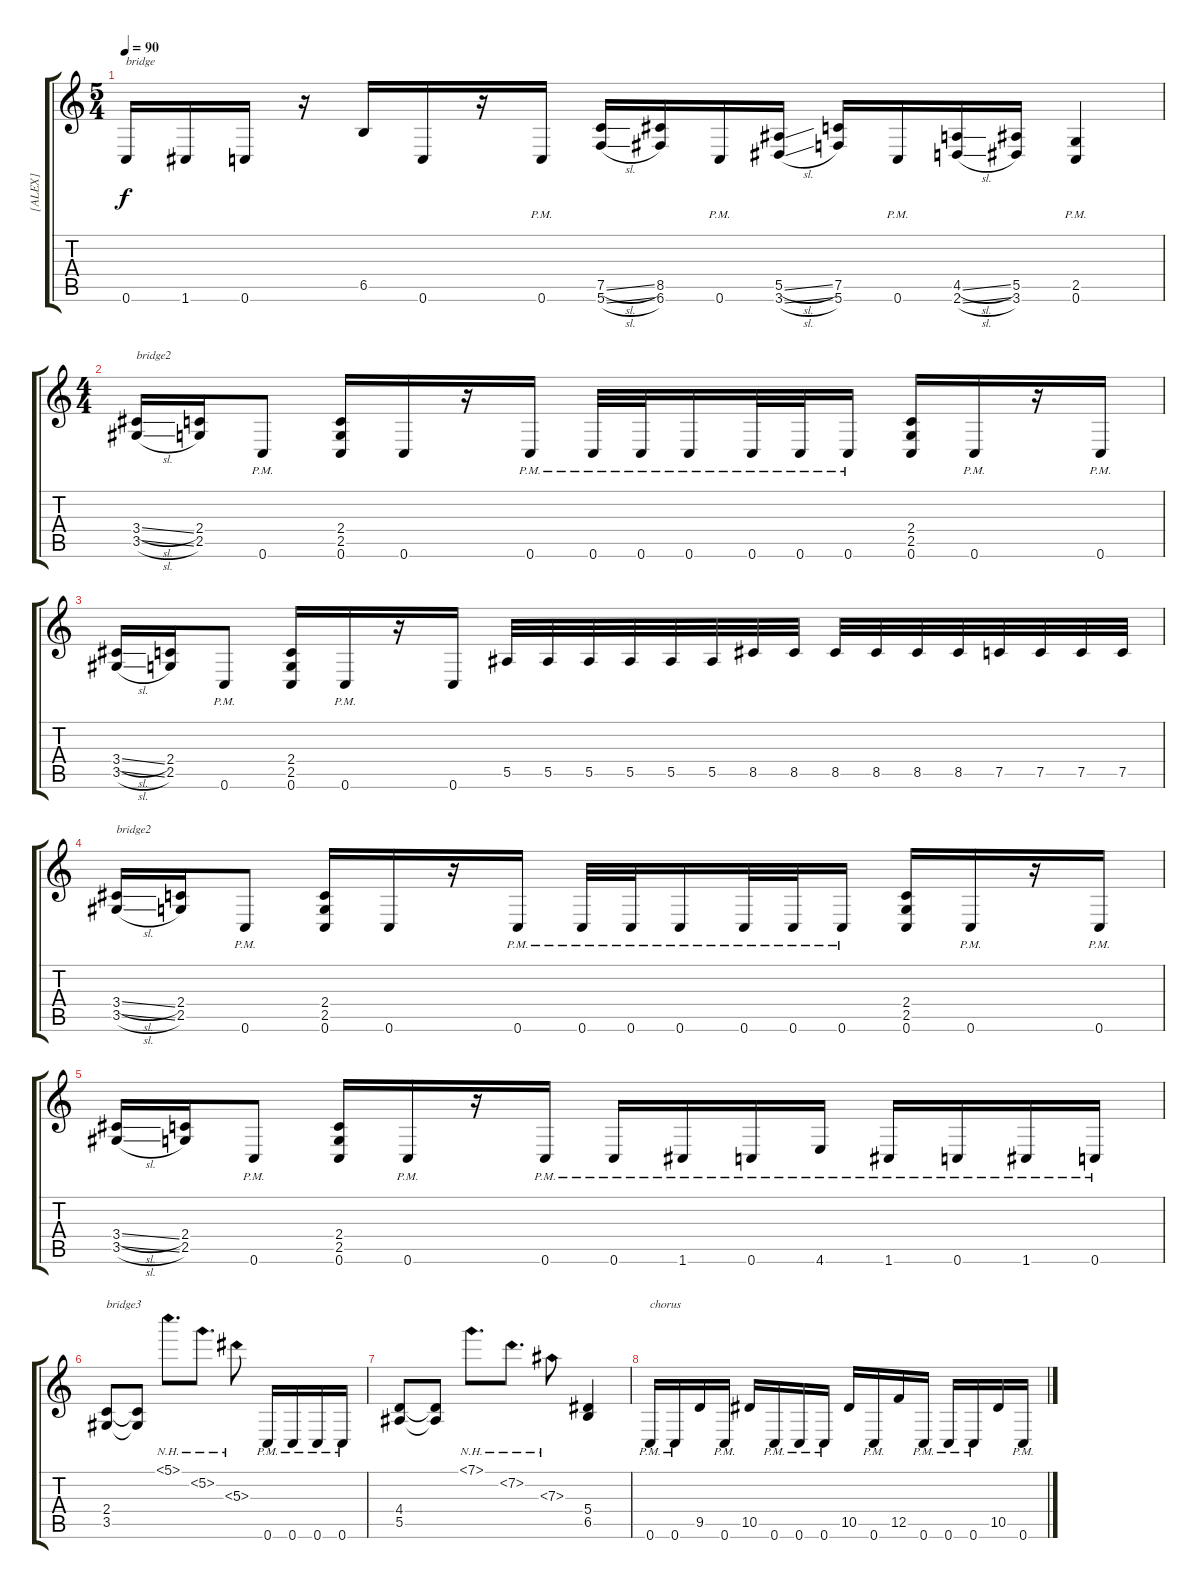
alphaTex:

\track ("[ALEX]" "[ALEX]") {instrument overdrivenguitar}
\staff {score tabs}
\tuning (C4 G3 Eb3 Bb2 F2 C2) {hide}
\ts (5 4)
\tempo 90
\clef g2
\ks c
0.6.16{txt "bridge" dy f} 1.6.16 0.6.16 r.16 6.5.16 0.6.16 r.16 0.6{pm}.16 (7.5{sl} 5.6{sl}).16 (8.5 6.6).16 0.6{pm}.16 (5.5{sl} 3.6{sl}).16 (7.5 5.6).16 0.6{pm}.16 (4.5{sl} 2.6{sl}).16 (5.5 3.6).16 (2.5{pm} 0.6).4 |
\ts (4 4)
(3.4{sl} 3.5{sl}).16{txt "bridge2"} (2.4 2.5).16 0.6{pm}.8 (2.4 2.5 0.6).16 0.6.16 r.16 0.6{pm}.16 0.6{pm}.32 0.6{pm}.32 0.6{pm}.16 0.6{pm}.32 0.6{pm}.32 0.6{pm}.16 (2.4 2.5 0.6).16 0.6{pm}.16 r.16 0.6{pm}.16 |
(3.4{sl} 3.5{sl}).16 (2.4 2.5).16 0.6{pm}.8 (2.4 2.5 0.6).16 0.6{pm}.16 r.16 0.6.16 5.5.32 5.5.32 5.5.32 5.5.32 5.5.32 5.5.32 8.5.32 8.5.32 8.5.32 8.5.32 8.5.32 8.5.32 7.5.32 7.5.32 7.5.32 7.5.32 |
(3.4{sl} 3.5{sl}).16{txt "bridge2"} (2.4 2.5).16 0.6{pm}.8 (2.4 2.5 0.6).16 0.6.16 r.16 0.6{pm}.16 0.6{pm}.32 0.6{pm}.32 0.6{pm}.16 0.6{pm}.32 0.6{pm}.32 0.6{pm}.16 (2.4 2.5 0.6).16 0.6{pm}.16 r.16 0.6{pm}.16 |
(3.4{sl} 3.5{sl}).16 (2.4 2.5).16 0.6{pm}.8 (2.4 2.5 0.6).16 0.6{pm}.16 r.16 0.6{pm}.16 0.6{pm}.16 1.6{pm}.16 0.6{pm}.16 4.6{pm}.16 1.6{pm}.16 0.6{pm}.16 1.6{pm}.16 0.6{pm}.16 |
(2.4 3.5).8{txt "bridge3"} (2.4{t} 3.5{t}).8 5.1{nh}.8{d} 5.2{nh}.8{d} 5.3{nh}.8 0.6{pm}.16 0.6{pm}.16 0.6{pm}.16 0.6{pm}.16 |
(4.4 5.5).8 (4.4{t} 5.5{t}).8 7.1{nh}.8{d} 7.2{nh}.8{d} 7.3{nh}.8 (5.4 6.5).4 |
0.6{pm}.16{txt "chorus"} 0.6{pm}.16 9.5.16 0.6{pm}.16 10.5.16 0.6{pm}.16 0.6{pm}.16 0.6{pm}.16 10.5.16 0.6{pm}.16 12.5.16 0.6{pm}.16 0.6{pm}.16 0.6{pm}.16 10.5.16 0.6{pm}.16
